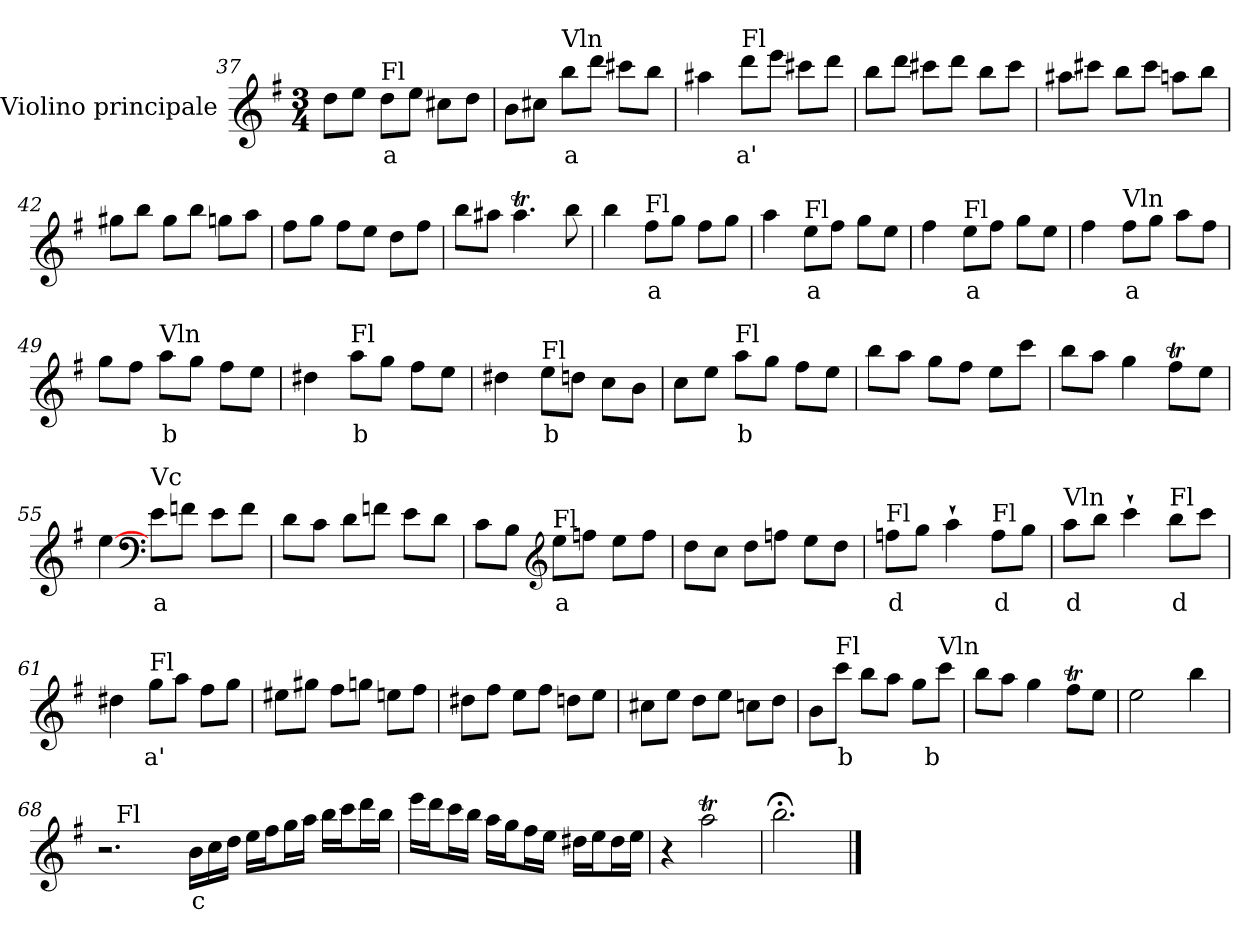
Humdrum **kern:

**kern	**text
*part1	*part1
*staff1	*staff1
*I"Violino principale	*
*I'Vln. p.	*
*clefG2	*
*k[f#]	*
*M3/4	*
=37	=37
8dd\L	.
8ee\J	.
!LO:TX:a:t=Fl	!
!	!LO:LY:color=#FF0000
8dd\L	a
8ee\J	.
8cc#\L	.
8dd\J	.
=38	=38
8b\L	.
8cc#X\J	.
!LO:TX:a:t=Vln	!
!	!LO:LY:color=#FF0000
8bb\L	a
8ddd\J	.
8ccc#X\L	.
8bb\J	.
=39	=39
4aa#X	.
!LO:TX:a:t=Fl	!
!	!LO:LY:color=#FF0000
8ddd\L	a'
8eee\J	.
8ccc#\L	.
8ddd\J	.
=40	=40
8bb\L	.
8ddd\J	.
8ccc#X\L	.
8ddd\J	.
8bb\L	.
8ccc#\J	.
=41	=41
8aa#X\L	.
8ccc#X\J	.
8bb\L	.
8ccc#\J	.
8aan\L	.
8bb\J	.
=42	=42
8gg#X\L	.
8bb\J	.
8gg#\L	.
8bb\J	.
8ggn\L	.
8aa\J	.
=43	=43
8ff#\L	.
8gg\J	.
8ff#\L	.
8ee\J	.
8dd\L	.
8ff#\J	.
=44	=44
8bb\L	.
8aa#X\J	.
4.aa#t	.
8bb	.
=45	=45
4bb	.
!LO:TX:a:t=Fl	!
!	!LO:LY:color=#FF0000
8ff#\L	a
8gg\J	.
8ff#\L	.
8gg\J	.
=46	=46
4aa	.
!LO:TX:a:t=Fl	!
!	!LO:LY:color=#FF0000
8ee\L	a
8ff#\J	.
8gg\L	.
8ee\J	.
=47	=47
4ff#	.
!LO:TX:a:t=Fl	!
!	!LO:LY:color=#FF0000
8ee\L	a
8ff#\J	.
8gg\L	.
8ee\J	.
=48	=48
4ff#	.
!LO:TX:a:t=Vln	!
!	!LO:LY:color=#FF0000
8ff#\L	a
8gg\J	.
8aa\L	.
8ff#\J	.
=49	=49
8gg\L	.
8ff#\J	.
!LO:TX:a:t=Vln	!
!	!LO:LY:color=#FF0000
8aa\L	b
8gg\J	.
8ff#\L	.
8ee\J	.
=50	=50
4dd#X	.
!LO:TX:a:t=Fl	!
!	!LO:LY:color=#FF0000
8aa\L	b
8gg\J	.
8ff#\L	.
8ee\J	.
=51	=51
4dd#X	.
!LO:TX:a:t=Fl	!
!	!LO:LY:color=#FF0000
8ee\L	b
8ddn\J	.
8cc\L	.
8b\J	.
=52	=52
8cc\L	.
8ee\J	.
!LO:TX:a:t=Fl	!
!	!LO:LY:color=#FF0000
8aa\L	b
8gg\J	.
8ff#\L	.
8ee\J	.
=53	=53
8bb\L	.
8aa\J	.
8gg\L	.
8ff#\J	.
8ee\L	.
8ccc\J	.
=54	=54
8bb\L	.
8aa\J	.
4gg	.
8ff#t\L	.
8ee\J	.
=55	=55
[4ee	.
*clefF4	*
!LO:TX:a:t=Vc	!
!	!LO:LY:color=#FF0000
8e\L	a
8fn\J	.
8e\L	.
8f\J	.
=56	=56
8d\L	.
8c\J	.
8d\L	.
8fn\J	.
8e\L	.
8d\J	.
=57	=57
8c\L	.
8B\J	.
*clefG2	*
!LO:TX:a:t=Fl	!
!	!LO:LY:color=#FF0000
8ee\L	a
8ffn\J	.
8ee\L	.
8ff\J	.
=58	=58
8dd\L	.
8cc\J	.
8dd\L	.
8ffn\J	.
8ee\L	.
8dd\J	.
=59	=59
!LO:TX:a:t=Fl	!
!	!LO:LY:color=#FF0000
8ffn\L	d
8gg\J	.
4aa`	.
!LO:TX:a:t=Fl	!
!	!LO:LY:color=#FF0000
8ff\L	d
8gg\J	.
=60	=60
!LO:TX:a:t=Vln	!
!	!LO:LY:color=#FF0000
8aa\L	d
8bb\J	.
4ccc`	.
!LO:TX:a:t=Fl	!
!	!LO:LY:color=#FF0000
8bb\L	d
8ccc\J	.
=61	=61
4dd#X	.
!LO:TX:a:t=Fl	!
!	!LO:LY:color=#FF0000
8gg\L	a'
8aa\J	.
8ff#\L	.
8gg\J	.
=62	=62
8ee#X\L	.
8gg#X\J	.
8ff#\L	.
8ggn\J	.
8een\L	.
8ff#\J	.
=63	=63
8dd#X\L	.
8ff#\J	.
8ee\L	.
8ff#\J	.
8ddn\L	.
8ee\J	.
=64	=64
8cc#X\L	.
8ee\J	.
8dd\L	.
8ee\J	.
8ccn\L	.
8dd\J	.
=65	=65
8b\L	.
!LO:TX:a:t=Fl	!
!	!LO:LY:color=#FF0000
8ccc\J	b
8bb\L	.
8aa\J	.
8gg\L	.
!LO:TX:a:t=Vln	!
!	!LO:LY:color=#FF0000
8ccc\J	b
=66	=66
8bb\L	.
8aa\J	.
4gg	.
8ff#t\L	.
8ee\J	.
=67	=67
2ee	.
4bb	.
=68	=68
*^	*
2.r	16ryy	.
!	!LO:TX:a:t=Fl	!
.	1ryy	.
!	!	!LO:LY:color=#FF0000
16b\LL	.	c
16cc\	.	.
16dd\JJ	.	.
16ee\LL	.	.
16ff#\J	.	.
16gg\L	4.ryy	.
16aa\JJ	.	.
16bb\LL	.	.
16ccc\J	.	.
16ddd\L	.	.
16bb\JJ	.	.
*v	*v	*
=69	=69
16eee\LL	.
16ddd\J	.
16ccc\L	.
16bb\JJ	.
16aa\LL	.
16gg\J	.
16ff#\L	.
16ee\JJ	.
16dd#X\LL	.
16ee\J	.
16dd#\L	.
16ee\JJ	.
=70	=70
4r	.
2aaT	.
=71	=71
2.bb;<	.
==	==
*-	*-
